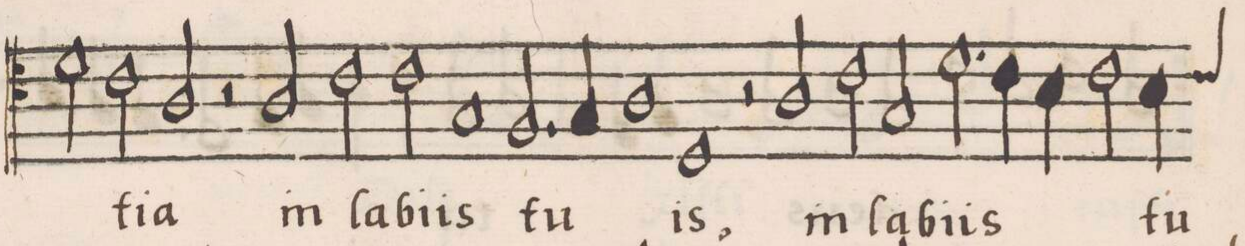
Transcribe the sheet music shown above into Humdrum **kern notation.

**kern	**text
*I"ALTVS	*
*clefC4	*
*k[]	*
*met(c)	*
*M2/1	*
2d\	.
2c\	-ti-
2A/	-a
=11	=11
2r	.
2A/	in-
2c\	-la-
2c\	-bi-
=12	=12
1G	-is
2.F/	tu-
4G/	.
=13	=13
1A	.
1D	-is,
=14	=14
2r	.
2A/	in
2c\	la-
2G/	-bi-
=15	=15
2.d\	-is
4c\	.
4B\	.
2c\	.
*custos:c	*
4B\	tu-
=16	=16
*-	*-
